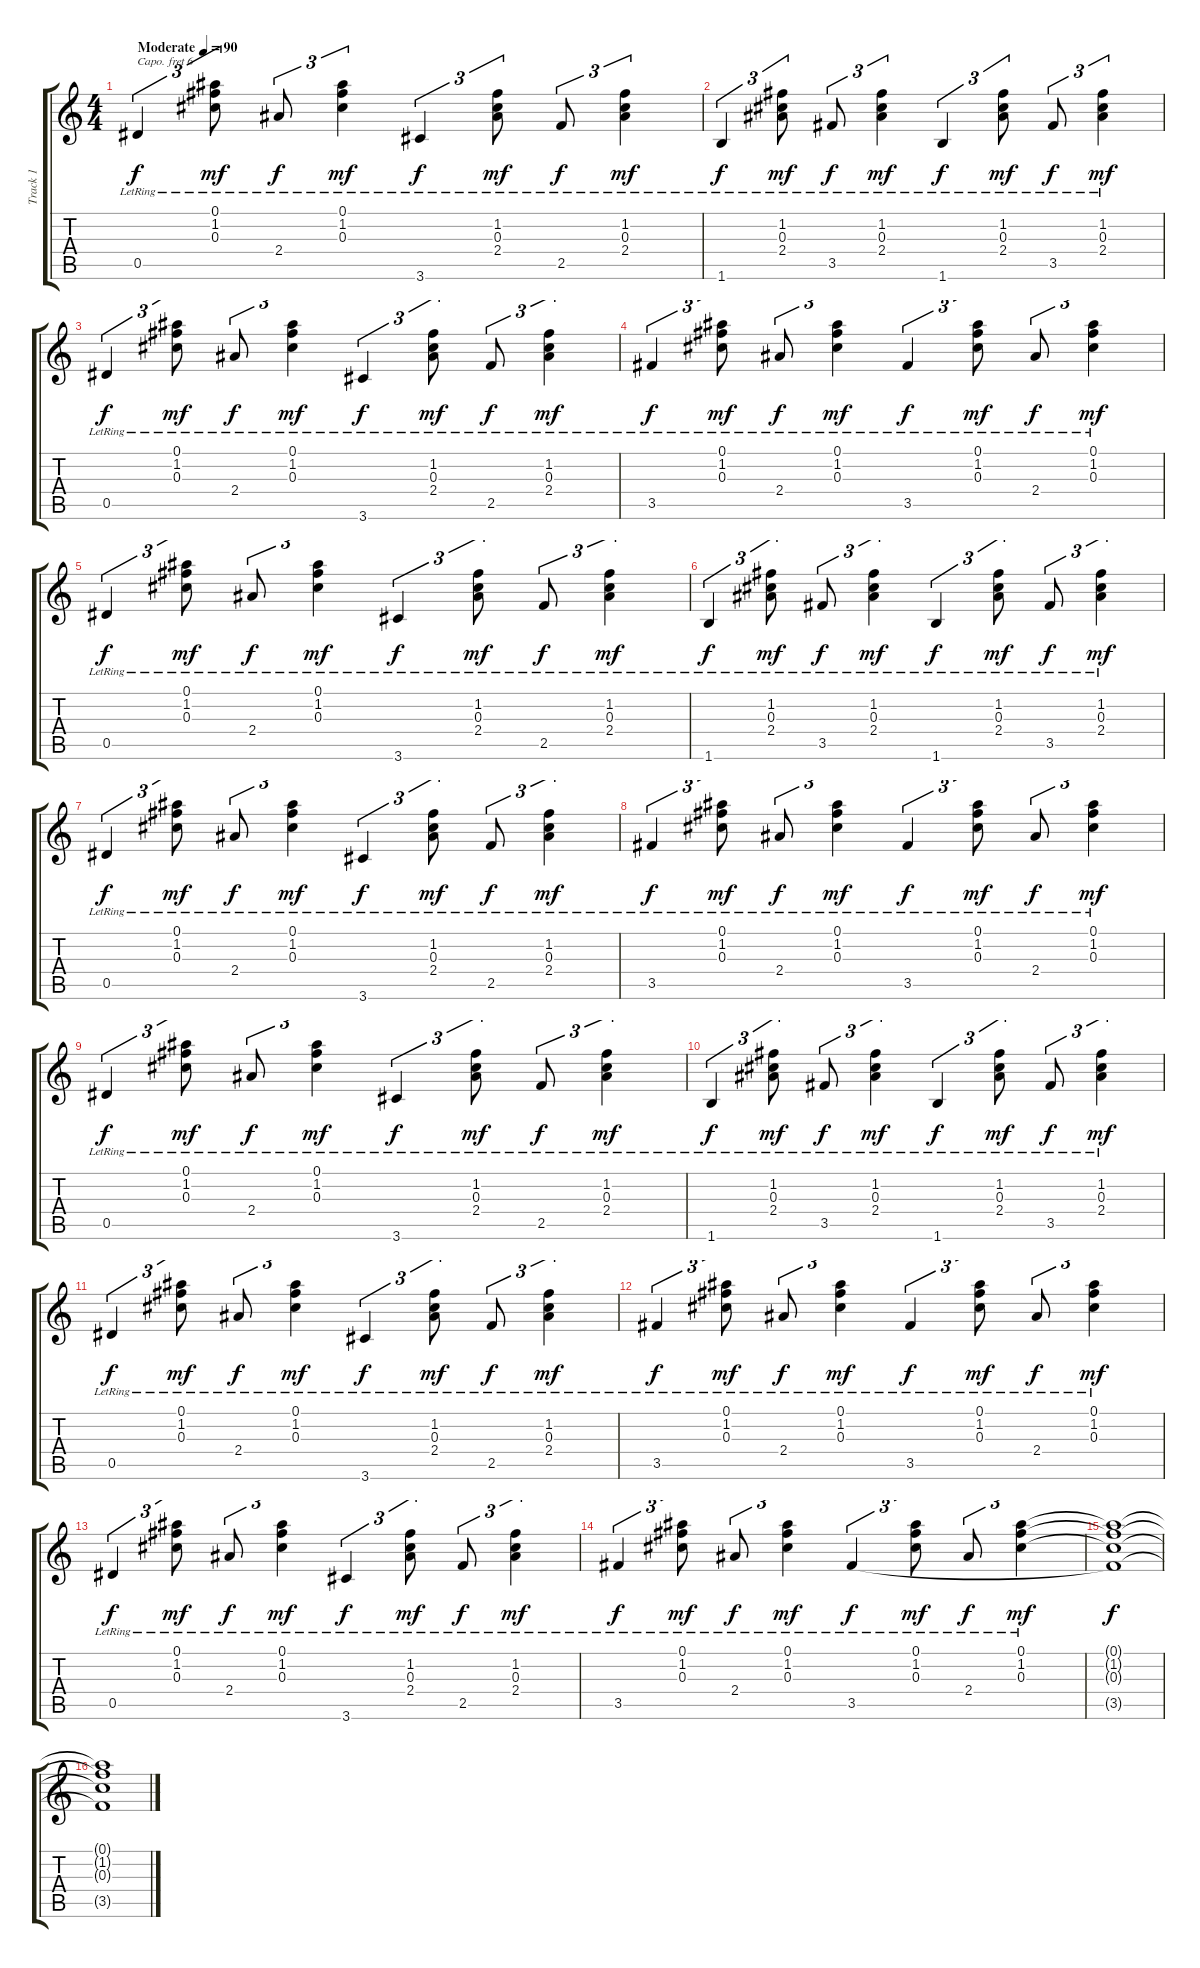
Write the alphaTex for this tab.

\track ("Track 1" "Track 1") {instrument acousticguitarsteel}
\staff {score tabs}
\capo 6
\tuning (E4 B3 G3 D3 A2 E2) {hide}
\ts (4 4)
\tempo (90 "Moderate")
\clef g2
\ks c
0.5{lr}.4{tu (3 2) dy f instrument acousticguitarsteel} (0.1{lr} 1.2{lr} 0.3{lr}).8{tu (3 2) dy mf} 2.4{lr}.8{tu (3 2) dy f} (0.1{lr} 1.2{lr} 0.3{lr}).4{tu (3 2) dy mf} 3.6{lr}.4{tu (3 2) dy f} (1.2{lr} 0.3{lr} 2.4{lr}).8{tu (3 2) dy mf} 2.5{lr}.8{tu (3 2) dy f} (1.2{lr} 0.3{lr} 2.4{lr}).4{tu (3 2) dy mf} |
1.6{lr}.4{tu (3 2) dy f} (1.2{lr} 0.3{lr} 2.4{lr}).8{tu (3 2) dy mf} 3.5{lr}.8{tu (3 2) dy f} (1.2{lr} 0.3{lr} 2.4{lr}).4{tu (3 2) dy mf} 1.6{lr}.4{tu (3 2) dy f} (1.2{lr} 0.3{lr} 2.4{lr}).8{tu (3 2) dy mf} 3.5{lr}.8{tu (3 2) dy f} (1.2{lr} 0.3{lr} 2.4{lr}).4{tu (3 2) dy mf} |
0.5{lr}.4{tu (3 2) dy f} (0.1{lr} 1.2{lr} 0.3{lr}).8{tu (3 2) dy mf} 2.4{lr}.8{tu (3 2) dy f} (0.1{lr} 1.2{lr} 0.3{lr}).4{tu (3 2) dy mf} 3.6{lr}.4{tu (3 2) dy f} (1.2{lr} 0.3{lr} 2.4{lr}).8{tu (3 2) dy mf} 2.5{lr}.8{tu (3 2) dy f} (1.2{lr} 0.3{lr} 2.4{lr}).4{tu (3 2) dy mf} |
3.5{lr}.4{tu (3 2) dy f} (0.1{lr} 1.2{lr} 0.3{lr}).8{tu (3 2) dy mf} 2.4{lr}.8{tu (3 2) dy f} (0.1{lr} 1.2{lr} 0.3{lr}).4{tu (3 2) dy mf} 3.5{lr}.4{tu (3 2) dy f} (0.1{lr} 1.2{lr} 0.3{lr}).8{tu (3 2) dy mf} 2.4{lr}.8{tu (3 2) dy f} (0.1{lr} 1.2{lr} 0.3{lr}).4{tu (3 2) dy mf} |
0.5{lr}.4{tu (3 2) dy f} (0.1{lr} 1.2{lr} 0.3{lr}).8{tu (3 2) dy mf} 2.4{lr}.8{tu (3 2) dy f} (0.1{lr} 1.2{lr} 0.3{lr}).4{tu (3 2) dy mf} 3.6{lr}.4{tu (3 2) dy f} (1.2{lr} 0.3{lr} 2.4{lr}).8{tu (3 2) dy mf} 2.5{lr}.8{tu (3 2) dy f} (1.2{lr} 0.3{lr} 2.4{lr}).4{tu (3 2) dy mf} |
1.6{lr}.4{tu (3 2) dy f} (1.2{lr} 0.3{lr} 2.4{lr}).8{tu (3 2) dy mf} 3.5{lr}.8{tu (3 2) dy f} (1.2{lr} 0.3{lr} 2.4{lr}).4{tu (3 2) dy mf} 1.6{lr}.4{tu (3 2) dy f} (1.2{lr} 0.3{lr} 2.4{lr}).8{tu (3 2) dy mf} 3.5{lr}.8{tu (3 2) dy f} (1.2{lr} 0.3{lr} 2.4{lr}).4{tu (3 2) dy mf} |
0.5{lr}.4{tu (3 2) dy f} (0.1{lr} 1.2{lr} 0.3{lr}).8{tu (3 2) dy mf} 2.4{lr}.8{tu (3 2) dy f} (0.1{lr} 1.2{lr} 0.3{lr}).4{tu (3 2) dy mf} 3.6{lr}.4{tu (3 2) dy f} (1.2{lr} 0.3{lr} 2.4{lr}).8{tu (3 2) dy mf} 2.5{lr}.8{tu (3 2) dy f} (1.2{lr} 0.3{lr} 2.4{lr}).4{tu (3 2) dy mf} |
3.5{lr}.4{tu (3 2) dy f} (0.1{lr} 1.2{lr} 0.3{lr}).8{tu (3 2) dy mf} 2.4{lr}.8{tu (3 2) dy f} (0.1{lr} 1.2{lr} 0.3{lr}).4{tu (3 2) dy mf} 3.5{lr}.4{tu (3 2) dy f} (0.1{lr} 1.2{lr} 0.3{lr}).8{tu (3 2) dy mf} 2.4{lr}.8{tu (3 2) dy f} (0.1{lr} 1.2{lr} 0.3{lr}).4{tu (3 2) dy mf} |
0.5{lr}.4{tu (3 2) dy f} (0.1{lr} 1.2{lr} 0.3{lr}).8{tu (3 2) dy mf} 2.4{lr}.8{tu (3 2) dy f} (0.1{lr} 1.2{lr} 0.3{lr}).4{tu (3 2) dy mf} 3.6{lr}.4{tu (3 2) dy f} (1.2{lr} 0.3{lr} 2.4{lr}).8{tu (3 2) dy mf} 2.5{lr}.8{tu (3 2) dy f} (1.2{lr} 0.3{lr} 2.4{lr}).4{tu (3 2) dy mf} |
1.6{lr}.4{tu (3 2) dy f} (1.2{lr} 0.3{lr} 2.4{lr}).8{tu (3 2) dy mf} 3.5{lr}.8{tu (3 2) dy f} (1.2{lr} 0.3{lr} 2.4{lr}).4{tu (3 2) dy mf} 1.6{lr}.4{tu (3 2) dy f} (1.2{lr} 0.3{lr} 2.4{lr}).8{tu (3 2) dy mf} 3.5{lr}.8{tu (3 2) dy f} (1.2{lr} 0.3{lr} 2.4{lr}).4{tu (3 2) dy mf} |
0.5{lr}.4{tu (3 2) dy f} (0.1{lr} 1.2{lr} 0.3{lr}).8{tu (3 2) dy mf} 2.4{lr}.8{tu (3 2) dy f} (0.1{lr} 1.2{lr} 0.3{lr}).4{tu (3 2) dy mf} 3.6{lr}.4{tu (3 2) dy f} (1.2{lr} 0.3{lr} 2.4{lr}).8{tu (3 2) dy mf} 2.5{lr}.8{tu (3 2) dy f} (1.2{lr} 0.3{lr} 2.4{lr}).4{tu (3 2) dy mf} |
3.5{lr}.4{tu (3 2) dy f} (0.1{lr} 1.2{lr} 0.3{lr}).8{tu (3 2) dy mf} 2.4{lr}.8{tu (3 2) dy f} (0.1{lr} 1.2{lr} 0.3{lr}).4{tu (3 2) dy mf} 3.5{lr}.4{tu (3 2) dy f} (0.1{lr} 1.2{lr} 0.3{lr}).8{tu (3 2) dy mf} 2.4{lr}.8{tu (3 2) dy f} (0.1{lr} 1.2{lr} 0.3{lr}).4{tu (3 2) dy mf} |
0.5{lr}.4{tu (3 2) dy f} (0.1{lr} 1.2{lr} 0.3{lr}).8{tu (3 2) dy mf} 2.4{lr}.8{tu (3 2) dy f} (0.1{lr} 1.2{lr} 0.3{lr}).4{tu (3 2) dy mf} 3.6{lr}.4{tu (3 2) dy f} (1.2{lr} 0.3{lr} 2.4{lr}).8{tu (3 2) dy mf} 2.5{lr}.8{tu (3 2) dy f} (1.2{lr} 0.3{lr} 2.4{lr}).4{tu (3 2) dy mf} |
3.5{lr}.4{tu (3 2) dy f} (0.1{lr} 1.2{lr} 0.3{lr}).8{tu (3 2) dy mf} 2.4{lr}.8{tu (3 2) dy f} (0.1{lr} 1.2{lr} 0.3{lr}).4{tu (3 2) dy mf} 3.5{lr}.4{tu (3 2) dy f} (0.1{lr} 1.2{lr} 0.3{lr}).8{tu (3 2) dy mf} 2.4{lr}.8{tu (3 2) dy f} (0.1{lr} 1.2{lr} 0.3{lr}).4{tu (3 2) dy mf} |
(0.1{t} 1.2{t} 0.3{t} 3.5{t}).1{dy f} |
(0.1{t} 1.2{t} 0.3{t} 3.5{t}).1
